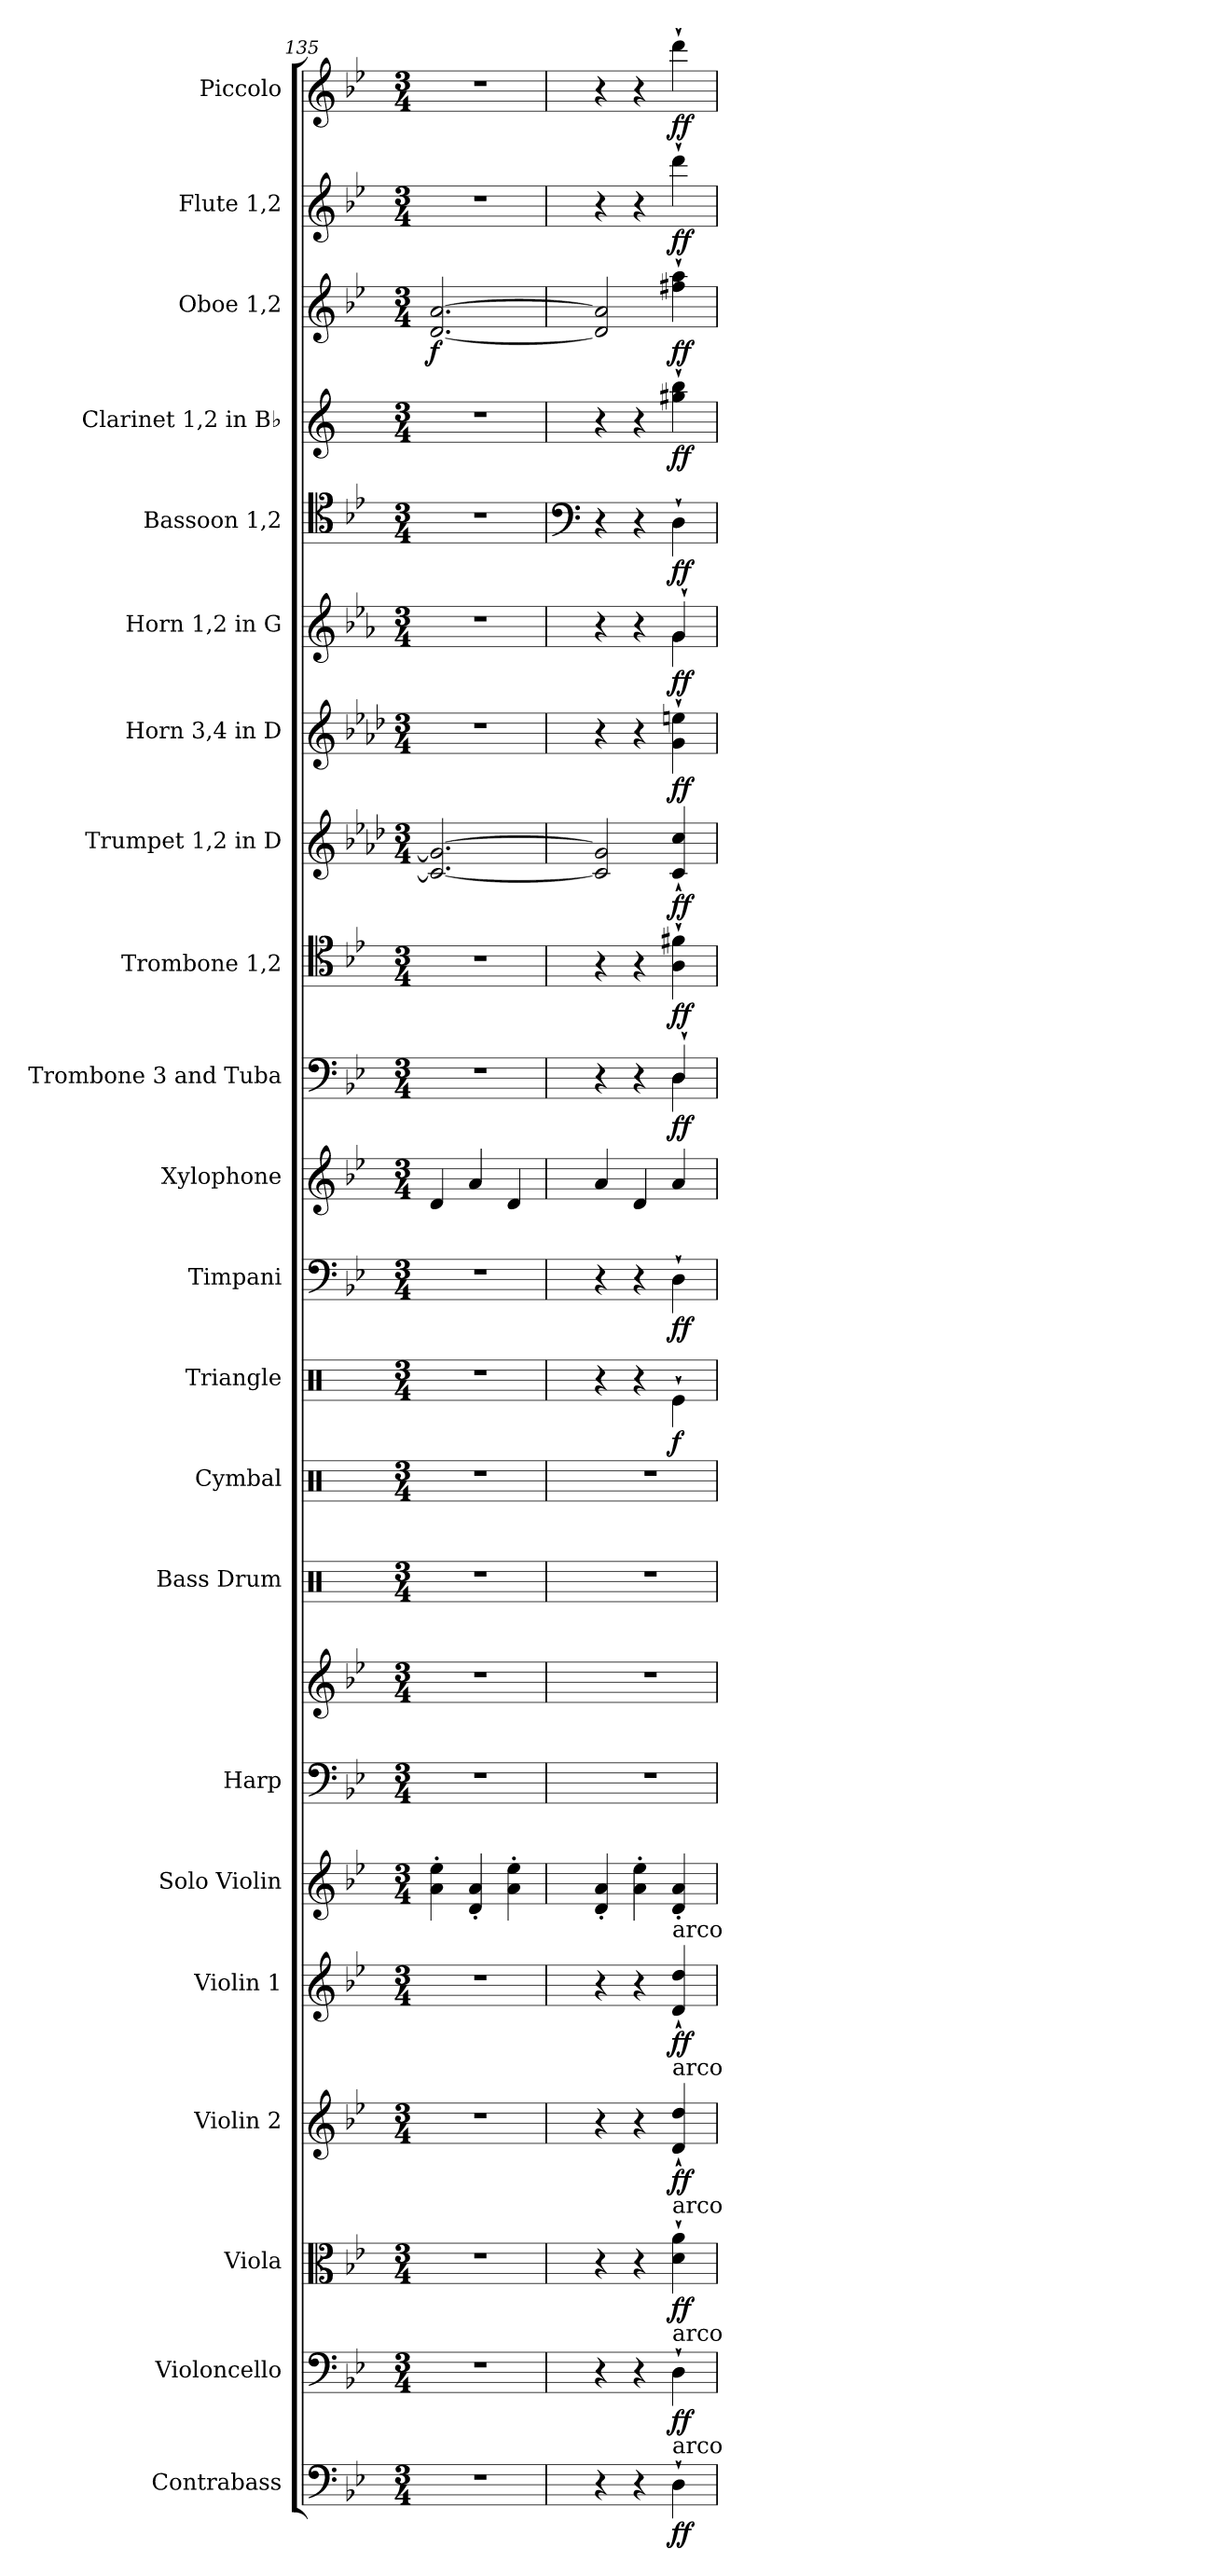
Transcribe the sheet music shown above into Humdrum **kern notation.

**kern	**dynam	**kern	**dynam	**kern	**dynam	**kern	**dynam	**kern	**dynam	**kern	**kern	**kern	**kern	**kern	**kern	**dynam	**kern	**dynam	**kern	**kern	**dynam	**kern	**dynam	**kern	**dynam	**kern	**dynam	**kern	**dynam	**kern	**dynam	**kern	**dynam	**kern	**dynam	**kern	**dynam	**kern	**dynam
*part22	*part22	*part21	*part21	*part20	*part20	*part19	*part19	*part18	*part18	*part17	*part16	*part16	*part15	*part14	*part13	*part13	*part12	*part12	*part11	*part10	*part10	*part9	*part9	*part8	*part8	*part7	*part7	*part6	*part6	*part5	*part5	*part4	*part4	*part3	*part3	*part2	*part2	*part1	*part1
*staff23	*staff23	*staff22	*staff22	*staff21	*staff21	*staff20	*staff20	*staff19	*staff19	*staff18	*staff17	*staff16	*staff15	*staff14	*staff13	*staff13	*staff12	*staff12	*staff11	*staff10	*staff10	*staff9	*staff9	*staff8	*staff8	*staff7	*staff7	*staff6	*staff6	*staff5	*staff5	*staff4	*staff4	*staff3	*staff3	*staff2	*staff2	*staff1	*staff1
*I"Contrabass	*	*I"Violoncello	*	*I"Viola	*	*I"Violin 2	*	*I"Violin 1	*	*I"Solo Violin	*I"Harp	*	*I"Bass Drum	*I"Cymbal	*I"Triangle	*	*I"Timpani	*	*I"Xylophone	*I"Trombone 3 and Tuba	*	*I"Trombone 1,2	*	*I"Trumpet 1,2 in D	*	*I"Horn 3,4 in D	*	*I"Horn 1,2 in G	*	*I"Bassoon 1,2	*	*I"Clarinet 1,2 in B♭	*	*I"Oboe 1,2	*	*I"Flute 1,2	*	*I"Piccolo	*
*I'Cb.	*	*I'Vc.	*	*I'Vla.	*	*I'Vln. 2	*	*I'Vln. 1	*	*I'Solo Vln.	*I'Hrp.	*	*I'B.D	*I'Cym.	*I'Trgl.	*	*I'Timp.	*	*I'Xyl.	*I'Tbn. 3 and Tba.	*	*I'Tbn. 1,2	*	*I'Tpt. 1,2 in D	*	*I'Hn. 3,4 in D	*	*I'Hn. 1,2 in G	*	*I'Bsn. 1,2	*	*I'Cl. 1,2 in B♭	*	*I'Ob. 1,2	*	*I'Fl. 1,2	*	*I'Picc.	*
*clefF4	*	*clefF4	*	*clefC3	*	*clefG2	*	*clefG2	*	*clefG2	*clefF4	*clefG2	*clefX	*clefX	*clefX	*	*clefF4	*	*clefG2	*clefF4	*	*clefC4	*	*clefG2	*	*clefG2	*	*clefG2	*	*clefC4	*	*clefG2	*	*clefG2	*	*clefG2	*	*clefG2	*
*ITrd7c12	*	*	*	*	*	*	*	*	*	*	*	*	*	*	*	*	*	*	*ITrd-7c-12	*	*	*	*	*ITrd-1c-2	*	*ITrd6c10	*	*ITrd3c5	*	*	*	*ITrd1c2	*	*	*	*	*	*ITrd-7c-12	*
*k[b-e-]	*	*k[b-e-]	*	*k[b-e-]	*	*k[b-e-]	*	*k[b-e-]	*	*k[b-e-]	*k[b-e-]	*k[b-e-]	*k[]	*k[]	*k[]	*	*k[b-e-]	*	*k[b-e-]	*k[b-e-]	*	*k[b-e-]	*	*k[b-e-]	*	*k[b-e-]	*	*k[b-e-]	*	*k[b-e-]	*	*k[b-e-]	*	*k[b-e-]	*	*k[b-e-]	*	*k[b-e-]	*
*M3/4	*	*M3/4	*	*M3/4	*	*M3/4	*	*M3/4	*	*M3/4	*M3/4	*M3/4	*M3/4	*M3/4	*M3/4	*	*M3/4	*	*M3/4	*M3/4	*	*M3/4	*	*M3/4	*	*M3/4	*	*M3/4	*	*M3/4	*	*M3/4	*	*M3/4	*	*M3/4	*	*M3/4	*
=135	=135	=135	=135	=135	=135	=135	=135	=135	=135	=135	=135	=135	=135	=135	=135	=135	=135	=135	=135	=135	=135	=135	=135	=135	=135	=135	=135	=135	=135	=135	=135	=135	=135	=135	=135	=135	=135	=135	=135
!	!	!	!	!	!	!	!	!	!	!	!	!	!	!	!	!	!	!	!	!	!	!	!	!	!	!	!	!	!	!	!	!	!	!	!LO:DY:b	!	!	!	!
2.r	.	2.r	.	2.r	.	2.r	.	2.r	.	4a\' 4ee-\'	2.r	2.r	2.r	2.r	2.r	.	2.r	.	4dd/	2.r	.	2.r	.	2.d/_ 2.a/_	.	2.r	.	2.r	.	2.r	.	2.r	.	[2.d/ [2.a/	f	2.r	.	2.r	.
.	.	.	.	.	.	.	.	.	.	4d/' 4a/'	.	.	.	.	.	.	.	.	4aa/	.	.	.	.	.	.	.	.	.	.	.	.	.	.	.	.	.	.	.	.
.	.	.	.	.	.	.	.	.	.	4a\' 4ee-\'	.	.	.	.	.	.	.	.	4dd/	.	.	.	.	.	.	.	.	.	.	.	.	.	.	.	.	.	.	.	.
=136	=136	=136	=136	=136	=136	=136	=136	=136	=136	=136	=136	=136	=136	=136	=136	=136	=136	=136	=136	=136	=136	=136	=136	=136	=136	=136	=136	=136	=136	=136	=136	=136	=136	=136	=136	=136	=136	=136	=136
*	*	*	*	*	*	*	*	*	*	*	*	*	*	*	*	*	*	*	*	*	*	*	*	*	*	*	*	*	*	*clefF4	*	*	*	*	*	*	*	*	*
*	*	*	*	*	*	*	*	*	*	*	*	*	*	*	*	*	*	*	*	*^	*	*	*	*	*	*	*	*^	*	*	*	*	*	*	*	*	*	*	*
4r	.	4r	.	4r	.	4r	.	4r	.	4d/' 4a/'	2.r	2.r	2.r	2.r	4r	.	4r	.	4aa/	4r	2ryy	.	4r	.	2d/] 2a/]	.	4r	.	4r	2ryy	.	4r	.	4r	.	2d/] 2a/]	.	4r	.	4r	.
4r	.	4r	.	4r	.	4r	.	4r	.	4a\' 4ee-\'	.	.	.	.	4r	.	4r	.	4dd/	4r	.	.	4r	.	.	.	4r	.	4r	.	.	4r	.	4r	.	.	.	4r	.	4r	.
!	!	!	!	!	!	!	!	!LO:TX:a:t=arco	!	!	!	!	!	!	!	!	!	!	!	!	!	!	!	!	!	!	!	!	!	!	!	!	!	!	!	!	!	!	!	!	!
!	!	!	!	!	!	!LO:TX:a:t=arco	!	!	!	!	!	!	!	!	!	!	!	!	!	!	!	!	!	!	!	!	!	!	!	!	!	!	!	!	!	!	!	!	!	!	!
!	!	!	!	!LO:TX:a:t=arco	!	!	!	!	!	!	!	!	!	!	!	!	!	!	!	!	!	!	!	!	!	!	!	!	!	!	!	!	!	!	!	!	!	!	!	!	!
!	!	!LO:TX:a:t=arco	!	!	!	!	!	!	!	!	!	!	!	!	!	!	!	!	!	!	!	!	!	!	!	!	!	!	!	!	!	!	!	!	!	!	!	!	!	!	!
!LO:TX:a:t=arco	!	!	!	!	!	!	!	!	!	!	!	!	!	!	!	!	!	!	!	!	!	!	!	!	!	!	!	!	!	!	!	!	!	!	!	!	!	!	!	!	!
!	!LO:DY:b	!	!LO:DY:b	!	!LO:DY:b	!	!LO:DY:b	!	!LO:DY:b	!	!	!	!	!	!	!LO:DY:b	!	!LO:DY:b	!	!	!	!LO:DY:b	!	!LO:DY:b	!	!LO:DY:b	!	!LO:DY:b	!	!	!LO:DY:b	!	!LO:DY:b	!	!LO:DY:b	!	!LO:DY:b	!	!LO:DY:b	!	!LO:DY:b
4DD`\	ff	4D`\	ff	4d\` 4a\`	ff	4d/` 4dd/`	ff	4d/` 4dd/`	ff	4d/' 4a/'	.	.	.	.	4Re`\	f	4D`\	ff	4aa/	4D`/	4D\	ff	4A\` 4f#X\`	ff	4d/` 4dd/`	ff	4A\` 4f#X\`	ff	4d`/	4d\	ff	4D`\	ff	4ff#X\` 4aa\`	ff	4ff#X\` 4aa\`	ff	4ddd`\	ff	4dddd`\	ff
*	*	*	*	*	*	*	*	*	*	*	*	*	*	*	*	*	*	*	*	*v	*v	*	*	*	*	*	*	*	*v	*v	*	*	*	*	*	*	*	*	*	*	*
=	=	=	=	=	=	=	=	=	=	=	=	=	=	=	=	=	=	=	=	=	=	=	=	=	=	=	=	=	=	=	=	=	=	=	=	=	=	=	=
*-	*-	*-	*-	*-	*-	*-	*-	*-	*-	*-	*-	*-	*-	*-	*-	*-	*-	*-	*-	*-	*-	*-	*-	*-	*-	*-	*-	*-	*-	*-	*-	*-	*-	*-	*-	*-	*-	*-	*-
